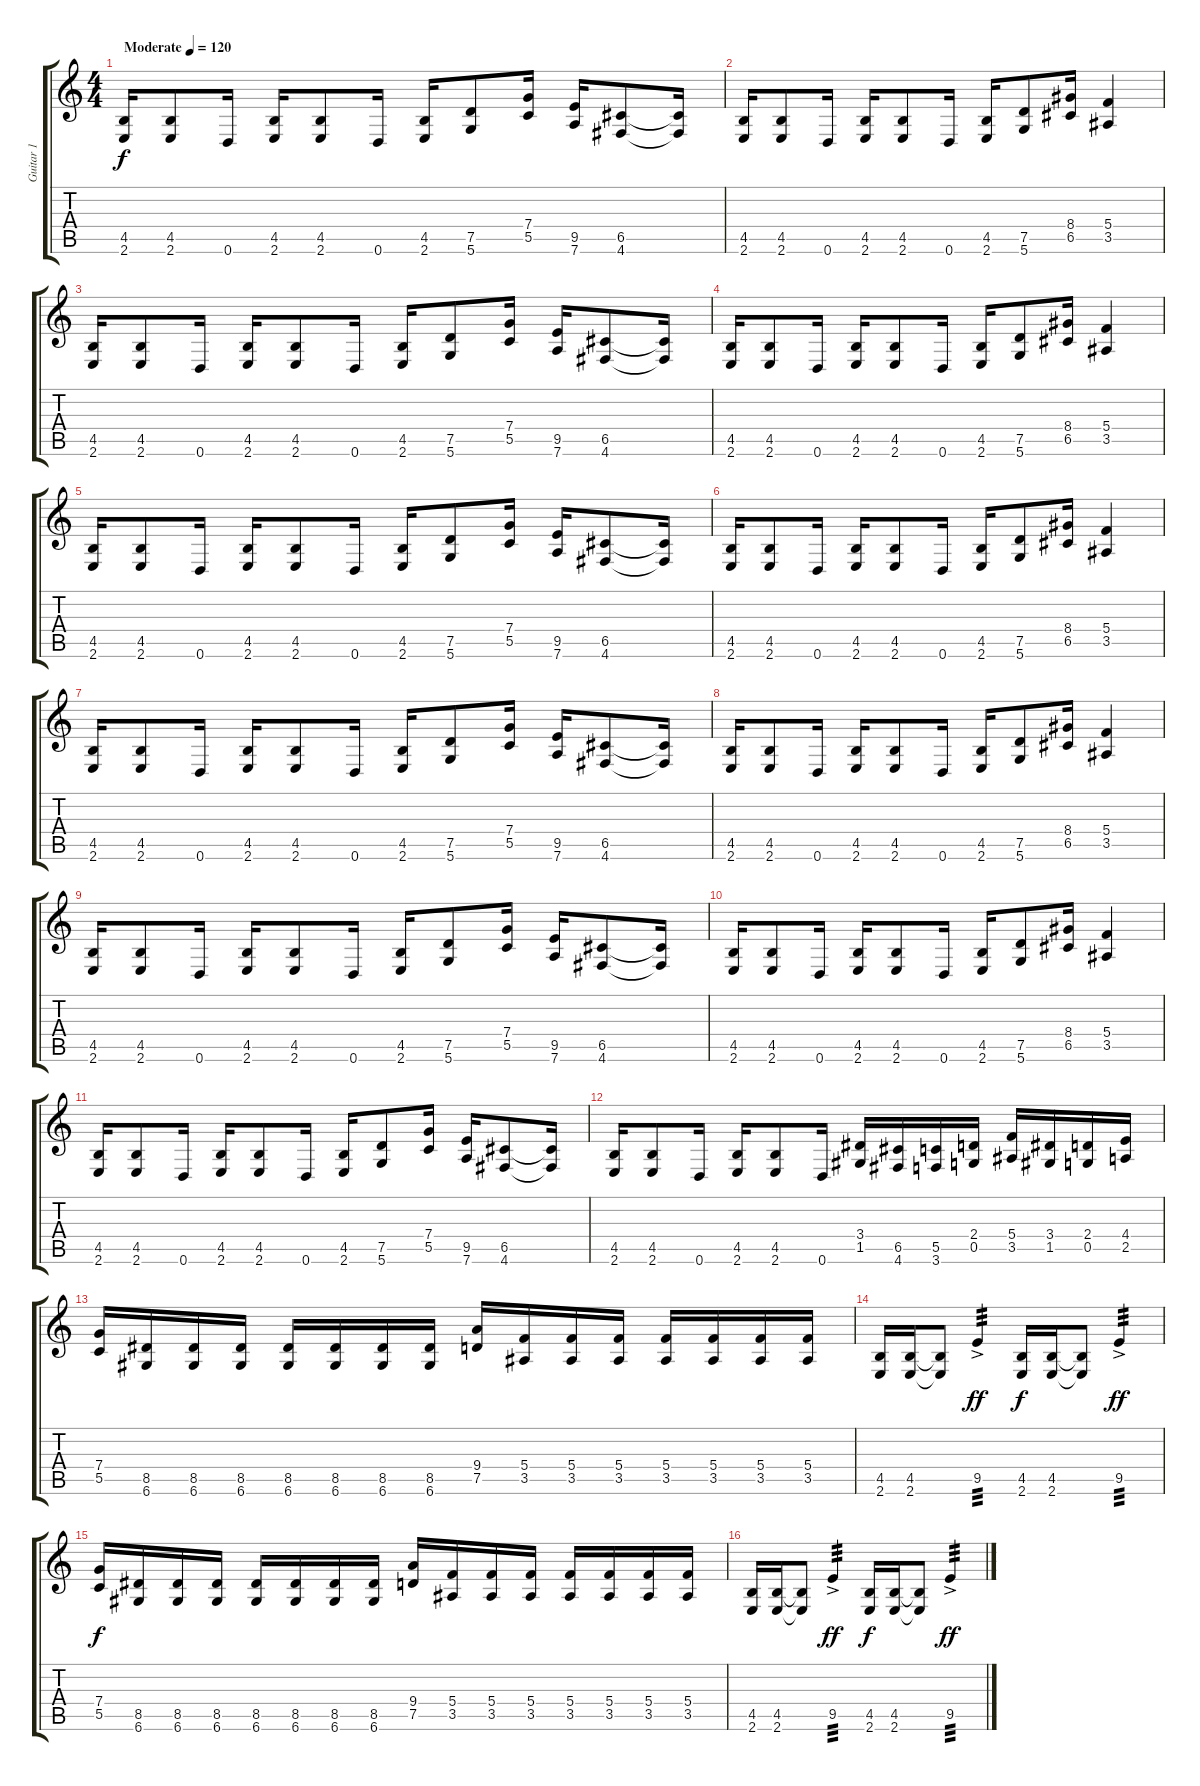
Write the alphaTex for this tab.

\track ("Guitar 1" "Guitar 1") {instrument distortionguitar}
\staff {score tabs}
\tuning (D4 A3 F3 C3 G2 D2) {hide}
\ts (4 4)
\tempo (120 "Moderate")
\clef g2
\ks c
(4.5 2.6).16{dy f instrument distortionguitar} (4.5 2.6).8 0.6.16 (4.5 2.6).16 (4.5 2.6).8 0.6.16 (4.5 2.6).16 (7.5 5.6).8 (7.4 5.5).16 (9.5 7.6).16 (6.5 4.6).8 (6.5{t} 4.6{t}).16 |
(4.5 2.6).16 (4.5 2.6).8 0.6.16 (4.5 2.6).16 (4.5 2.6).8 0.6.16 (4.5 2.6).16 (7.5 5.6).8 (8.4 6.5).16 (5.4 3.5).4 |
(4.5 2.6).16 (4.5 2.6).8 0.6.16 (4.5 2.6).16 (4.5 2.6).8 0.6.16 (4.5 2.6).16 (7.5 5.6).8 (7.4 5.5).16 (9.5 7.6).16 (6.5 4.6).8 (6.5{t} 4.6{t}).16 |
(4.5 2.6).16 (4.5 2.6).8 0.6.16 (4.5 2.6).16 (4.5 2.6).8 0.6.16 (4.5 2.6).16 (7.5 5.6).8 (8.4 6.5).16 (5.4 3.5).4 |
(4.5 2.6).16 (4.5 2.6).8 0.6.16 (4.5 2.6).16 (4.5 2.6).8 0.6.16 (4.5 2.6).16 (7.5 5.6).8 (7.4 5.5).16 (9.5 7.6).16 (6.5 4.6).8 (6.5{t} 4.6{t}).16 |
(4.5 2.6).16 (4.5 2.6).8 0.6.16 (4.5 2.6).16 (4.5 2.6).8 0.6.16 (4.5 2.6).16 (7.5 5.6).8 (8.4 6.5).16 (5.4 3.5).4 |
(4.5 2.6).16 (4.5 2.6).8 0.6.16 (4.5 2.6).16 (4.5 2.6).8 0.6.16 (4.5 2.6).16 (7.5 5.6).8 (7.4 5.5).16 (9.5 7.6).16 (6.5 4.6).8 (6.5{t} 4.6{t}).16 |
(4.5 2.6).16 (4.5 2.6).8 0.6.16 (4.5 2.6).16 (4.5 2.6).8 0.6.16 (4.5 2.6).16 (7.5 5.6).8 (8.4 6.5).16 (5.4 3.5).4 |
(4.5 2.6).16 (4.5 2.6).8 0.6.16 (4.5 2.6).16 (4.5 2.6).8 0.6.16 (4.5 2.6).16 (7.5 5.6).8 (7.4 5.5).16 (9.5 7.6).16 (6.5 4.6).8 (6.5{t} 4.6{t}).16 |
(4.5 2.6).16 (4.5 2.6).8 0.6.16 (4.5 2.6).16 (4.5 2.6).8 0.6.16 (4.5 2.6).16 (7.5 5.6).8 (8.4 6.5).16 (5.4 3.5).4 |
(4.5 2.6).16 (4.5 2.6).8 0.6.16 (4.5 2.6).16 (4.5 2.6).8 0.6.16 (4.5 2.6).16 (7.5 5.6).8 (7.4 5.5).16 (9.5 7.6).16 (6.5 4.6).8 (6.5{t} 4.6{t}).16 |
(4.5 2.6).16 (4.5 2.6).8 0.6.16 (4.5 2.6).16 (4.5 2.6).8 0.6.16 (3.4 1.5).16 (6.5 4.6).16 (5.5 3.6).16 (2.4 0.5).16 (5.4 3.5).16 (3.4 1.5).16 (2.4 0.5).16 (4.4 2.5).16 |
(7.4 5.5).16 (8.5 6.6).16 (8.5 6.6).16 (8.5 6.6).16 (8.5 6.6).16 (8.5 6.6).16 (8.5 6.6).16 (8.5 6.6).16 (9.4 7.5).16 (5.4 3.5).16 (5.4 3.5).16 (5.4 3.5).16 (5.4 3.5).16 (5.4 3.5).16 (5.4 3.5).16 (5.4 3.5).16 |
(4.5 2.6).16 (4.5 2.6).16 (4.5{t} 2.6{t}).8 9.5{ac}.4{tp 3 dy ff} (4.5 2.6).16{dy f} (4.5 2.6).16 (4.5{t} 2.6{t}).8 9.5{ac}.4{tp 3 dy ff} |
(7.4 5.5).16{dy f} (8.5 6.6).16 (8.5 6.6).16 (8.5 6.6).16 (8.5 6.6).16 (8.5 6.6).16 (8.5 6.6).16 (8.5 6.6).16 (9.4 7.5).16 (5.4 3.5).16 (5.4 3.5).16 (5.4 3.5).16 (5.4 3.5).16 (5.4 3.5).16 (5.4 3.5).16 (5.4 3.5).16 |
(4.5 2.6).16 (4.5 2.6).16 (4.5{t} 2.6{t}).8 9.5{ac}.4{tp 3 dy ff} (4.5 2.6).16{dy f} (4.5 2.6).16 (4.5{t} 2.6{t}).8 9.5{ac}.4{tp 3 dy ff}
